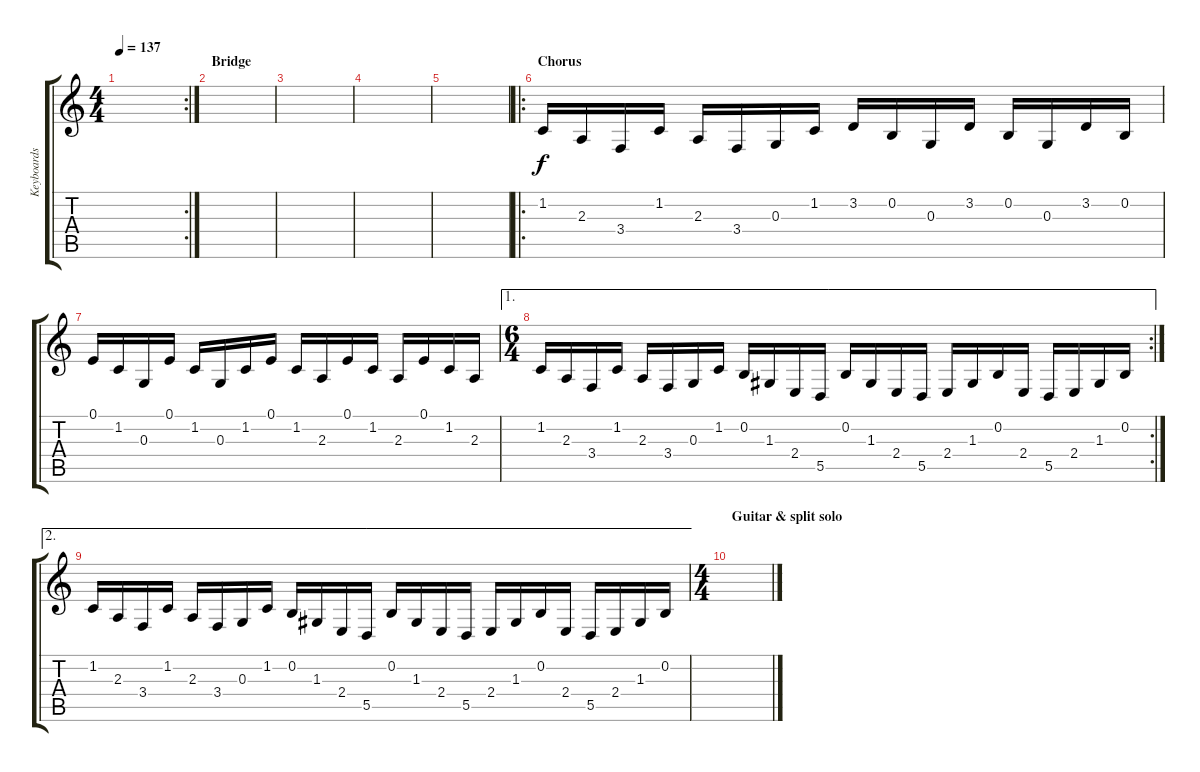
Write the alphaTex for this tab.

\track ("Keyboards 2" "Keyboards ") {instrument harpsichord}
\staff {score tabs}
\tuning (E4 B3 G3 D3 A2 E2) {hide}
\rc 2
\ts (4 4)
\tempo 137
\clef g2
\ks c
|
\section ("" "Bridge")
|
|
|
|
\ro
\section ("" "Chorus")
1.2.16{volume 16 balance 0 instrument brightacousticpiano} 2.3.16 3.4.16 1.2.16 2.3.16 3.4.16 0.3.16 1.2.16 3.2.16 0.2.16 0.3.16 3.2.16 0.2.16 0.3.16 3.2.16 0.2.16 |
0.1.16 1.2.16 0.3.16 0.1.16 1.2.16 0.3.16 1.2.16 0.1.16 1.2.16 2.3.16 0.1.16 1.2.16 2.3.16 0.1.16 1.2.16 2.3.16 |
\ae 1
\rc 2
\ts (6 4)
1.2.16 2.3.16 3.4.16 1.2.16 2.3.16 3.4.16 0.3.16 1.2.16 0.2.16 1.3.16 2.4.16 5.5.16 0.2.16 1.3.16 2.4.16 5.5.16 2.4.16 1.3.16 0.2.16 2.4.16 5.5.16 2.4.16 1.3.16 0.2.16 |
\ae 2
1.2.16 2.3.16 3.4.16 1.2.16 2.3.16 3.4.16 0.3.16 1.2.16 0.2.16 1.3.16 2.4.16 5.5.16 0.2.16 1.3.16 2.4.16 5.5.16 2.4.16 1.3.16 0.2.16 2.4.16 5.5.16 2.4.16 1.3.16 0.2.16 |
\ts (4 4)
\section ("" "Guitar & split solo")
